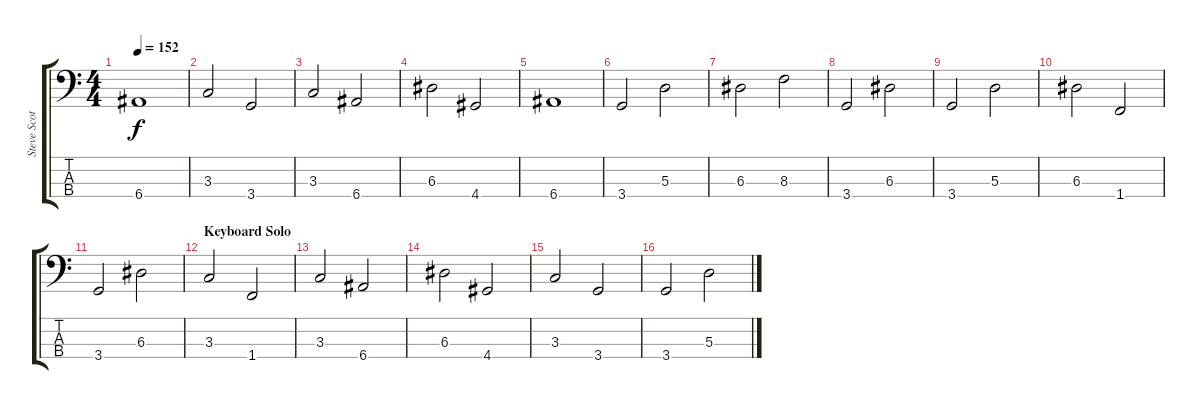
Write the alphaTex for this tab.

\track ("Steve Scott" "Steve Scot") {instrument electricbassfinger}
\staff {score tabs}
\tuning (G2 D2 A1 E1) {hide}
\ts (4 4)
\tempo 152
\clef f4
\ks c
6.4.1{dy f} |
3.3.2 3.4.2 |
3.3.2 6.4.2 |
6.3.2 4.4.2 |
6.4.1 |
3.4.2 5.3.2 |
6.3.2 8.3.2 |
3.4.2 6.3.2 |
3.4.2 5.3.2 |
6.3.2 1.4.2 |
3.4.2 6.3.2 |
\section ("" "Keyboard Solo")
3.3.2 1.4.2 |
3.3.2 6.4.2 |
6.3.2 4.4.2 |
3.3.2 3.4.2 |
3.4.2 5.3.2
